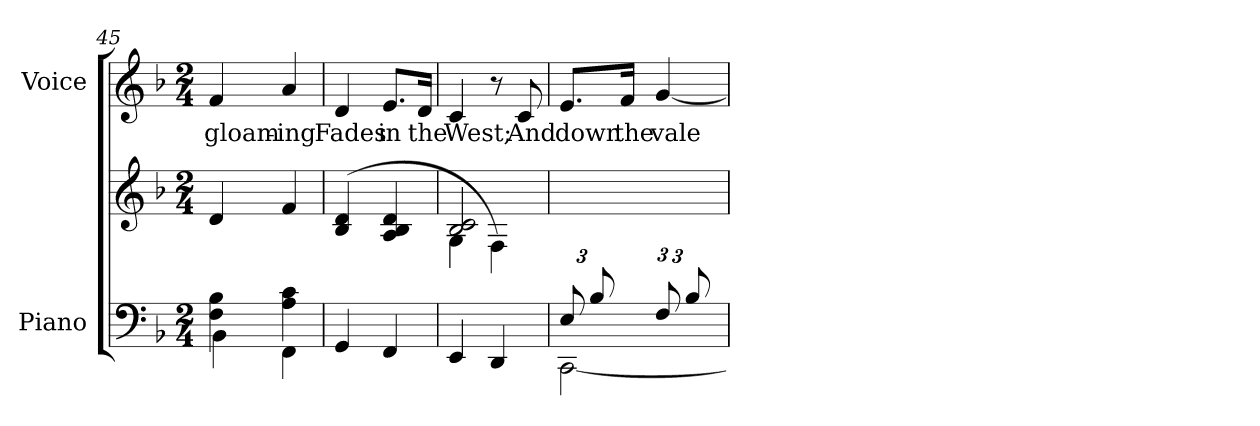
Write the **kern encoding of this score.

**kern	**kern	**kern	**text
*part2	*part2	*part1	*part1
*staff3	*staff2	*staff1	*staff1
*I"Piano	*	*I"Voice	*
*I'Pno	*	*	*
*clefF4	*clefG2	*clefG2	*
*k[b-]	*k[b-]	*k[b-]	*
*M2/4	*M2/4	*M2/4	*
=45	=45	=45	=45
*^	*	*	*
!	!	!	!	!LO:LY:b
4F\ 4B-\	4BB-\	4d/	4f/	gloam-
!	!	!	!	!LO:LY:b
4A\ 4c\	4FF\	4f/	4a/	-ing
!!LO:LB:g=z
=46	=46	=46	=46	=46
!	!	!	!	!LO:LY:b
*v	*v	*	*	*
4GG/	(<4B-/ 4d/	4d/	Fades
!	!	!	!LO:LY:b
4FF/	4A/ 4B-/ 4d/	8.e/L	in
!	!	!	!LO:LY:b
.	.	16d/Jk	the
=47	=47	=47	=47
*	*^	*	*
!	!	!	!	!LO:LY:b
4EE/	4G\	2B-/ 2c/	4c/	West;
4DD/	4F\)	.	8r	.
!	!	!	!	!LO:LY:b
.	.	.	8c/	And
*	*v	*v	*	*
=48	=48	=48	=48
*Xbrackettup	*	*	*
*^	*	*	*
!	!	!	!	!LO:LY:b
(12E/L	[<2CC\	6ryy	8.e/L	down
12B-/	.	.	.	.
12ryy	.	12e\J)	.	.
!	!	!	!	!LO:LY:b
.	.	.	16f/Jk	the
!	!	!	!	!LO:LY:b
(12F/L	.	6ryy	[4g/	vale
12B-/	.	.	.	.
12ryy	.	12d\J)	.	.
*v	*v	*	*	*
=	=	=	=
*-	*-	*-	*-
